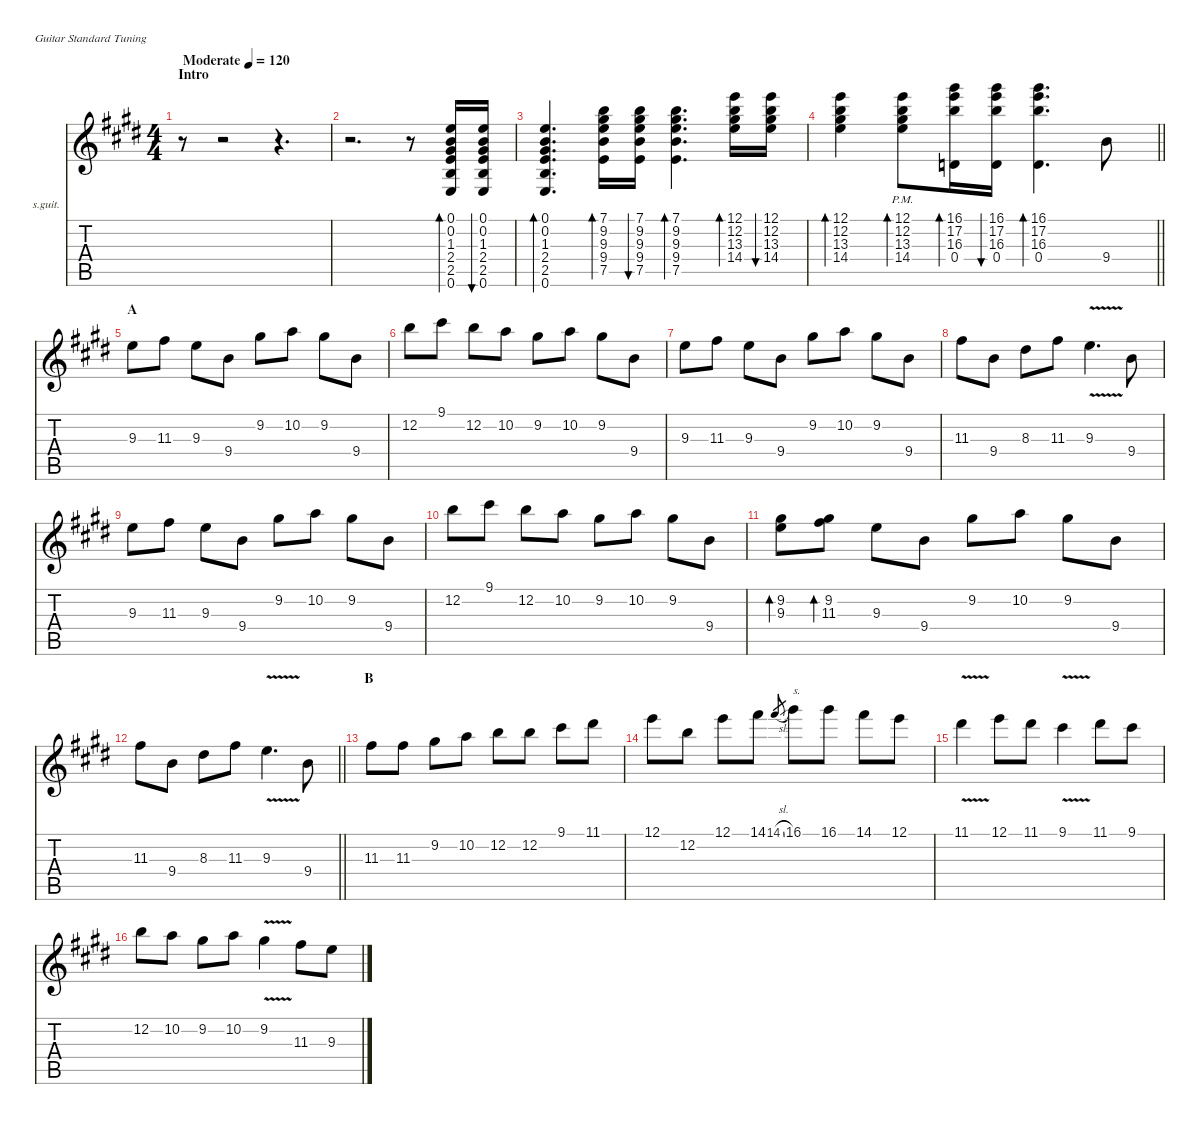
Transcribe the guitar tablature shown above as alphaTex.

\hideDynamics
\bracketExtendMode nobrackets
\firstSystemTrackNameOrientation horizontal
\otherSystemsTrackNameOrientation horizontal
\track ("A.Guitar 2" "s.guit.") {instrument acousticguitarsteel}
\staff {score tabs}
\tuning (E4 B3 G3 D3 A2 E2)
\ts (4 4)
\beaming (8 2 2 2 2)
\section ("" "Intro")
\tempo (120 "Moderate")
\clef g2
\ks e
r.8{dy f instrument acousticguitarsteel} r.2 r.4{d} |
r.2{d} r.8 (0.1{acc forcenatural} 0.2{acc forcenatural} 1.3{acc #} 2.4{acc forcenatural} 2.5{acc forcenatural} 0.6{acc forcenatural}).16{bd 30} (0.1{acc forcenatural} 0.2{acc forcenatural} 1.3{acc #} 2.4{acc forcenatural} 2.5{acc forcenatural} 0.6{acc forcenatural}).16{bu 30} |
(0.1{acc forcenatural} 0.2{acc forcenatural} 1.3{acc #} 2.4{acc forcenatural} 2.5{acc forcenatural} 0.6{acc forcenatural}).4{d bd 30} (7.1{acc forcenatural} 9.2{acc #} 9.3{acc forcenatural} 9.4{acc forcenatural} 7.5{acc forcenatural}).16{bd 30} (7.1{acc forcenatural} 9.2{acc #} 9.3{acc forcenatural} 9.4{acc forcenatural} 7.5{acc forcenatural}).16{bu 30} (7.1{acc forcenatural} 9.2{acc #} 9.3{acc forcenatural} 9.4{acc forcenatural} 7.5{acc forcenatural}).4{d bd 30} (12.1{acc forcenatural} 12.2{acc forcenatural} 13.3{acc #} 14.4{acc forcenatural}).16{bd 30} (12.1{acc forcenatural} 12.2{acc forcenatural} 13.3{acc #} 14.4{acc forcenatural}).16{bu 30} |
\barLineRight lightlight
(12.1{acc forcenatural} 12.2{acc forcenatural} 13.3{acc #} 14.4{acc forcenatural}).4{bd 30} (12.1{pm acc forcenatural} 12.2{pm acc forcenatural} 13.3{pm acc #} 14.4{pm acc forcenatural}).8{bd 30} (16.1{acc #} 17.2{acc forcenatural} 16.3{acc forcenatural} 0.4{acc forcenatural}).16{bd 30} (16.1{acc #} 17.2{acc forcenatural} 16.3{acc forcenatural} 0.4{acc forcenatural}).16{bu 30} (16.1{acc #} 17.2{acc forcenatural} 16.3{acc forcenatural} 0.4{acc forcenatural}).4{d bd 30} 9.4{acc forcenatural}.8 |
\section ("" "A")
9.3{acc forcenatural}.8 11.3{acc #}.8 9.3{acc forcenatural}.8 9.4{acc forcenatural}.8 9.2{acc #}.8 10.2{acc forcenatural}.8 9.2{acc #}.8 9.4{acc forcenatural}.8 |
12.2{acc forcenatural}.8 9.1{acc #}.8 12.2{acc forcenatural}.8 10.2{acc forcenatural}.8 9.2{acc #}.8 10.2{acc forcenatural}.8 9.2{acc #}.8 9.4{acc forcenatural}.8 |
9.3{acc forcenatural}.8 11.3{acc #}.8 9.3{acc forcenatural}.8 9.4{acc forcenatural}.8 9.2{acc #}.8 10.2{acc forcenatural}.8 9.2{acc #}.8 9.4{acc forcenatural}.8 |
11.3{acc #}.8 9.4{acc forcenatural}.8 8.3{acc #}.8 11.3{acc #}.8 9.3{v acc forcenatural}.4{d} 9.4{acc forcenatural}.8 |
9.3{acc forcenatural}.8 11.3{acc #}.8 9.3{acc forcenatural}.8 9.4{acc forcenatural}.8 9.2{acc #}.8 10.2{acc forcenatural}.8 9.2{acc #}.8 9.4{acc forcenatural}.8 |
12.2{acc forcenatural}.8 9.1{acc #}.8 12.2{acc forcenatural}.8 10.2{acc forcenatural}.8 9.2{acc #}.8 10.2{acc forcenatural}.8 9.2{acc #}.8 9.4{acc forcenatural}.8 |
(9.2{acc #} 9.3{acc forcenatural}).8{bd 30} (9.2{acc #} 11.3{acc #}).8{bd 30} 9.3{acc forcenatural}.8 9.4{acc forcenatural}.8 9.2{acc #}.8 10.2{acc forcenatural}.8 9.2{acc #}.8 9.4{acc forcenatural}.8 |
\barLineRight lightlight
11.3{acc #}.8 9.4{acc forcenatural}.8 8.3{acc #}.8 11.3{acc #}.8 9.3{v acc forcenatural}.4{d} 9.4{acc forcenatural}.8 |
\section ("" "B")
11.3{acc #}.8 11.3{acc #}.8 9.2{acc #}.8 10.2{acc forcenatural}.8 12.2{acc forcenatural}.8 12.2{acc forcenatural}.8 9.1{acc #}.8 11.1{acc #}.8 |
12.1{acc forcenatural}.8 12.2{acc forcenatural}.8 12.1{acc forcenatural}.8 14.1{acc #}.8 14.1{sl acc #}.8{gr dy mf} 16.1{acc #}.8{txt "s." dy f} 16.1{acc #}.8 14.1{acc #}.8 12.1{acc forcenatural}.8 |
11.1{v acc #}.4 12.1{acc forcenatural}.8 11.1{acc #}.8 9.1{v acc #}.4 11.1{acc #}.8 9.1{acc #}.8 |
12.2{acc forcenatural}.8 10.2{acc forcenatural}.8 9.2{acc #}.8 10.2{acc forcenatural}.8 9.2{v acc #}.4 11.3{acc #}.8 9.3{acc forcenatural}.8
